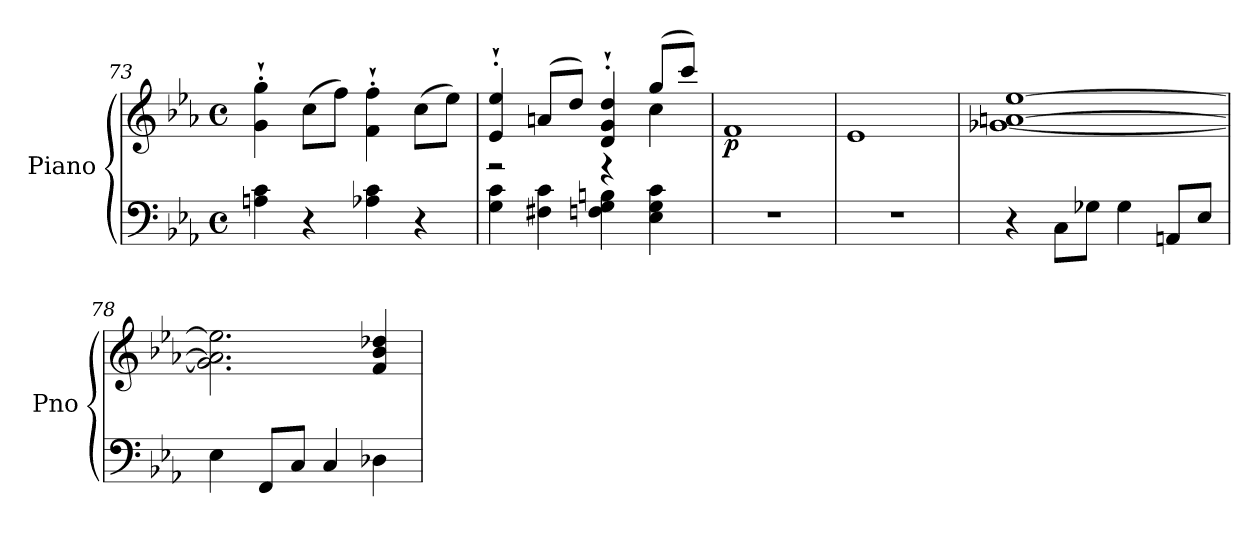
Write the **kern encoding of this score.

**kern	**kern	**dynam
*part1	*part1	*part1
*staff2	*staff1	*staff1/2
*I"Piano	*	*
*I'Pno	*	*
!!LO:PB:g=z
*clefF4	*clefG2	*
*k[b-e-a-]	*k[b-e-a-]	*
*M4/4	*M4/4	*
*met(c)	*met(c)	*
=73	=73	=73
4An\ 4c\	4g\'` 4gg\'`	.
4r	(>8cc\L	.
.	8ff\J)	.
4A-X\ 4c\	4f\'` 4ff\'`	.
4r	(>8cc\L	.
.	8ee-\J)	.
=74	=74	=74
*	*^	*
4G\ 4c\	4e-/'` 4ee-/'`	2r	.
4F#X\ 4c\	(>8an/L	.	.
.	8dd/J)	.	.
4Fn\ 4G\ 4Bn\	4d/'` 4g/'` 4dd/'`	4r	.
4E-\ 4G\ 4c\	(>8gg/L	4cc\	.
.	8ccc/J)	.	.
*	*v	*v	*
=75	=75	=75
!	!	!LO:DY:b
1r	1f	p
=76	=76	=76
1r	1e-	.
=77	=77	=77
4r	[1g-X [1an [1ee-	.
8C\L	.	.
8G-X\J	.	.
4G-\	.	.
8AAn/L	.	.
8E-/J	.	.
=78	=78	=78
4E-\	2.g-\] 2.a\] 2.ee-\]	.
8FF/L	.	.
8C/J	.	.
4C/	.	.
4D-X\	4f/ 4b-/ 4dd-X/	.
=	=	=
*-	*-	*-
